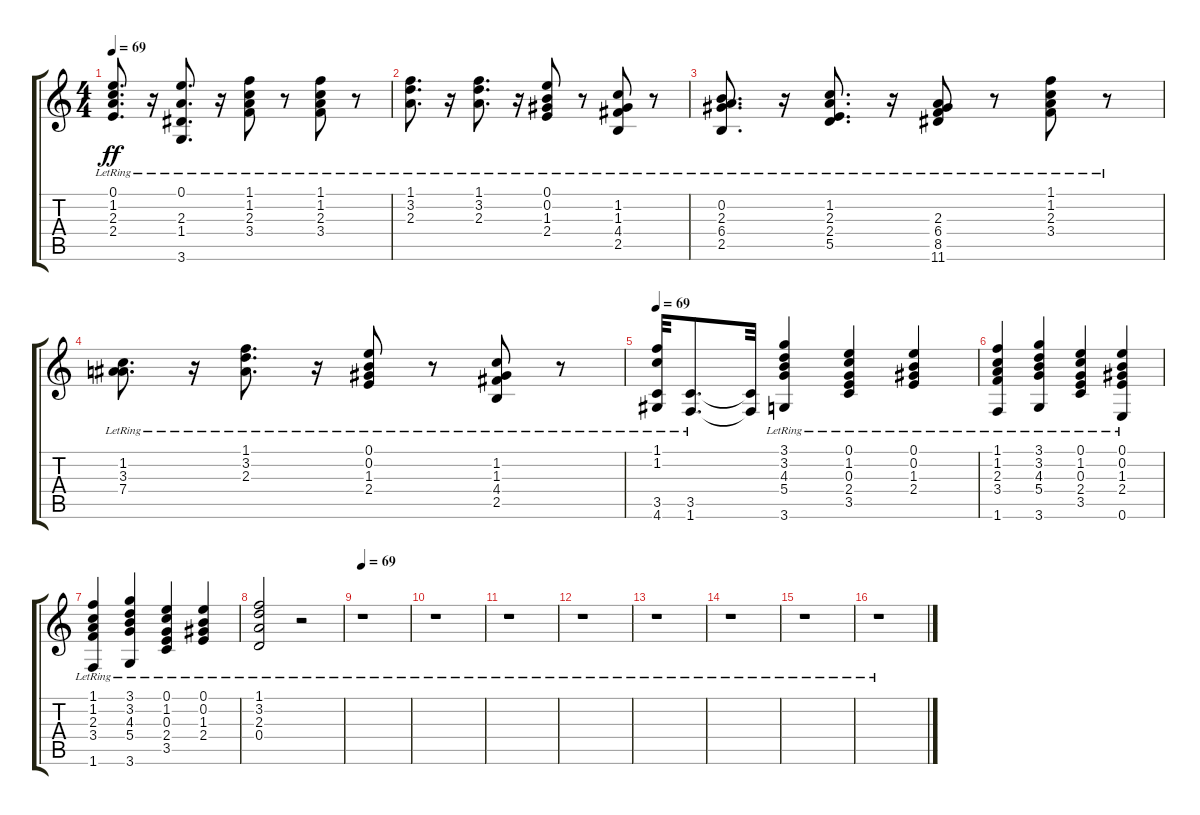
\track "" {instrument electricguitarclean}
\staff {score tabs}
\tuning (E4 B3 G3 D3 A2 E2) {hide}
\ts (4 4)
\tempo 69
\clef g2
\ks c
(0.1{lr} 1.2{lr} 2.3{lr} 2.4{lr}).8{d dy ff} r.16 (0.1{lr} 2.3{lr} 1.4{lr} 3.6{lr}).8{d} r.16 (1.1{lr} 1.2{lr} 2.3{lr} 3.4{lr}).8 r.8 (1.1{lr} 1.2{lr} 2.3{lr} 3.4{lr}).8 r.8 |
(1.1{lr} 3.2{lr} 2.3{lr}).8{d} r.16 (1.1{lr} 3.2{lr} 2.3{lr}).8{d} r.16 (0.1{lr} 0.2{lr} 1.3{lr} 2.4{lr}).8 r.8 (1.2{lr} 1.3{lr} 4.4{lr} 2.5{lr}).8 r.8 |
(0.2{lr} 2.3{lr} 6.4{lr} 2.5{lr}).8{d} r.16 (1.2{lr} 2.3{lr} 2.4{lr} 5.5{lr}).8{d} r.16 (2.3{lr} 6.4{lr} 8.5{lr} 11.6{lr}).8 r.8 (1.1{lr} 1.2{lr} 2.3{lr} 3.4{lr}).8 r.8 |
(1.2{lr} 3.3{lr} 7.4{lr}).8{d} r.16 (1.1{lr} 3.2{lr} 2.3{lr}).8{d} r.16 (0.1{lr} 0.2{lr} 1.3{lr} 2.4{lr}).8 r.8 (1.2{lr} 1.3{lr} 4.4{lr} 2.5{lr}).8 r.8 |
\tempo 69
(1.1{lr} 1.2{lr} 3.5{lr} 4.6{lr}).32 (3.5{lr} 1.6{lr}).8{d} (3.5{t} 1.6{t}).32 (3.1{lr} 3.2{lr} 4.3{lr} 5.4{lr} 3.6{lr}).4 (0.1{lr} 1.2{lr} 0.3{lr} 2.4{lr} 3.5{lr}).4 (0.1{lr} 0.2{lr} 1.3{lr} 2.4{lr}).4 |
(1.1{lr} 1.2{lr} 2.3{lr} 3.4{lr} 1.6{lr}).4 (3.1{lr} 3.2{lr} 4.3{lr} 5.4{lr} 3.6{lr}).4 (0.1{lr} 1.2{lr} 0.3{lr} 2.4{lr} 3.5{lr}).4 (0.1{lr} 0.2{lr} 1.3{lr} 2.4{lr} 0.6{lr}).4 |
(1.1{lr} 1.2{lr} 2.3{lr} 3.4{lr} 1.6{lr}).4 (3.1{lr} 3.2{lr} 4.3{lr} 5.4{lr} 3.6{lr}).4 (0.1{lr} 1.2{lr} 0.3{lr} 2.4{lr} 3.5{lr}).4 (0.1{lr} 0.2{lr} 1.3{lr} 2.4{lr}).4 |
(1.1{lr} 3.2{lr} 2.3{lr} 0.4{lr}).2 r.2 |
\tempo 69
r.1 |
r.1 |
r.1 |
r.1 |
r.1 |
r.1 |
r.1 |
r.1
